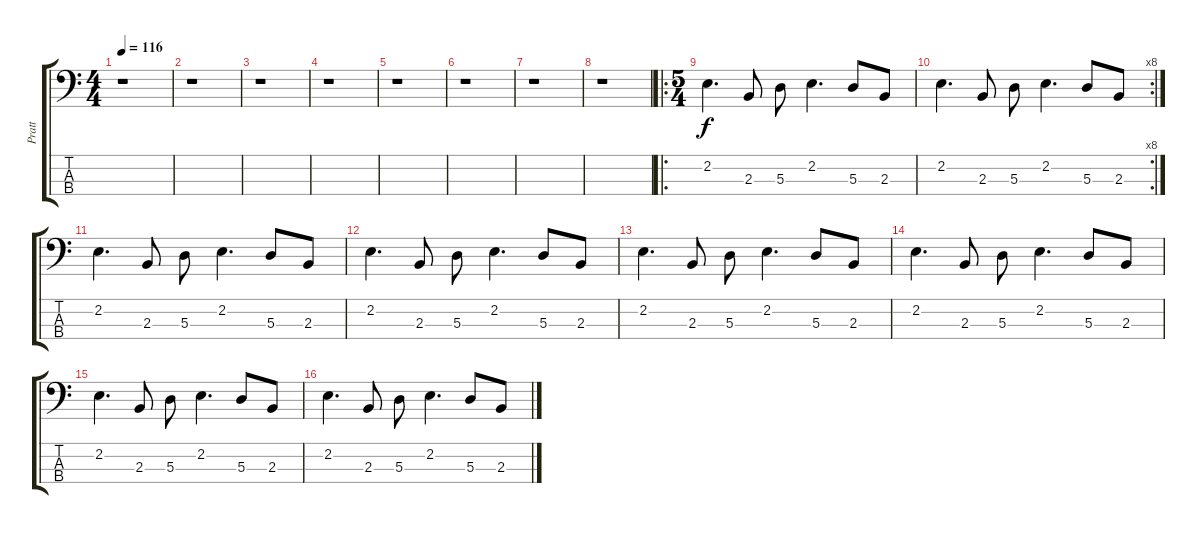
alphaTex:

\track ("Pratt" "Pratt") {instrument electricbassfinger}
\staff {score tabs}
\tuning (G2 D2 A1 E1) {hide}
\ts (4 4)
\tempo 116
\clef f4
\ks c
r.1{dy f instrument electricbassfinger} |
r.1 |
r.1 |
r.1 |
r.1 |
r.1 |
r.1 |
r.1 |
\ro
\ts (5 4)
2.2.4{d} 2.3.8 5.3.8 2.2.4{d} 5.3.8 2.3.8 |
\rc 8
2.2.4{d} 2.3.8 5.3.8 2.2.4{d} 5.3.8 2.3.8 |
2.2.4{d} 2.3.8 5.3.8 2.2.4{d} 5.3.8 2.3.8 |
2.2.4{d} 2.3.8 5.3.8 2.2.4{d} 5.3.8 2.3.8 |
2.2.4{d} 2.3.8 5.3.8 2.2.4{d} 5.3.8 2.3.8 |
2.2.4{d} 2.3.8 5.3.8 2.2.4{d} 5.3.8 2.3.8 |
2.2.4{d} 2.3.8 5.3.8 2.2.4{d} 5.3.8 2.3.8 |
2.2.4{d} 2.3.8 5.3.8 2.2.4{d} 5.3.8 2.3.8
